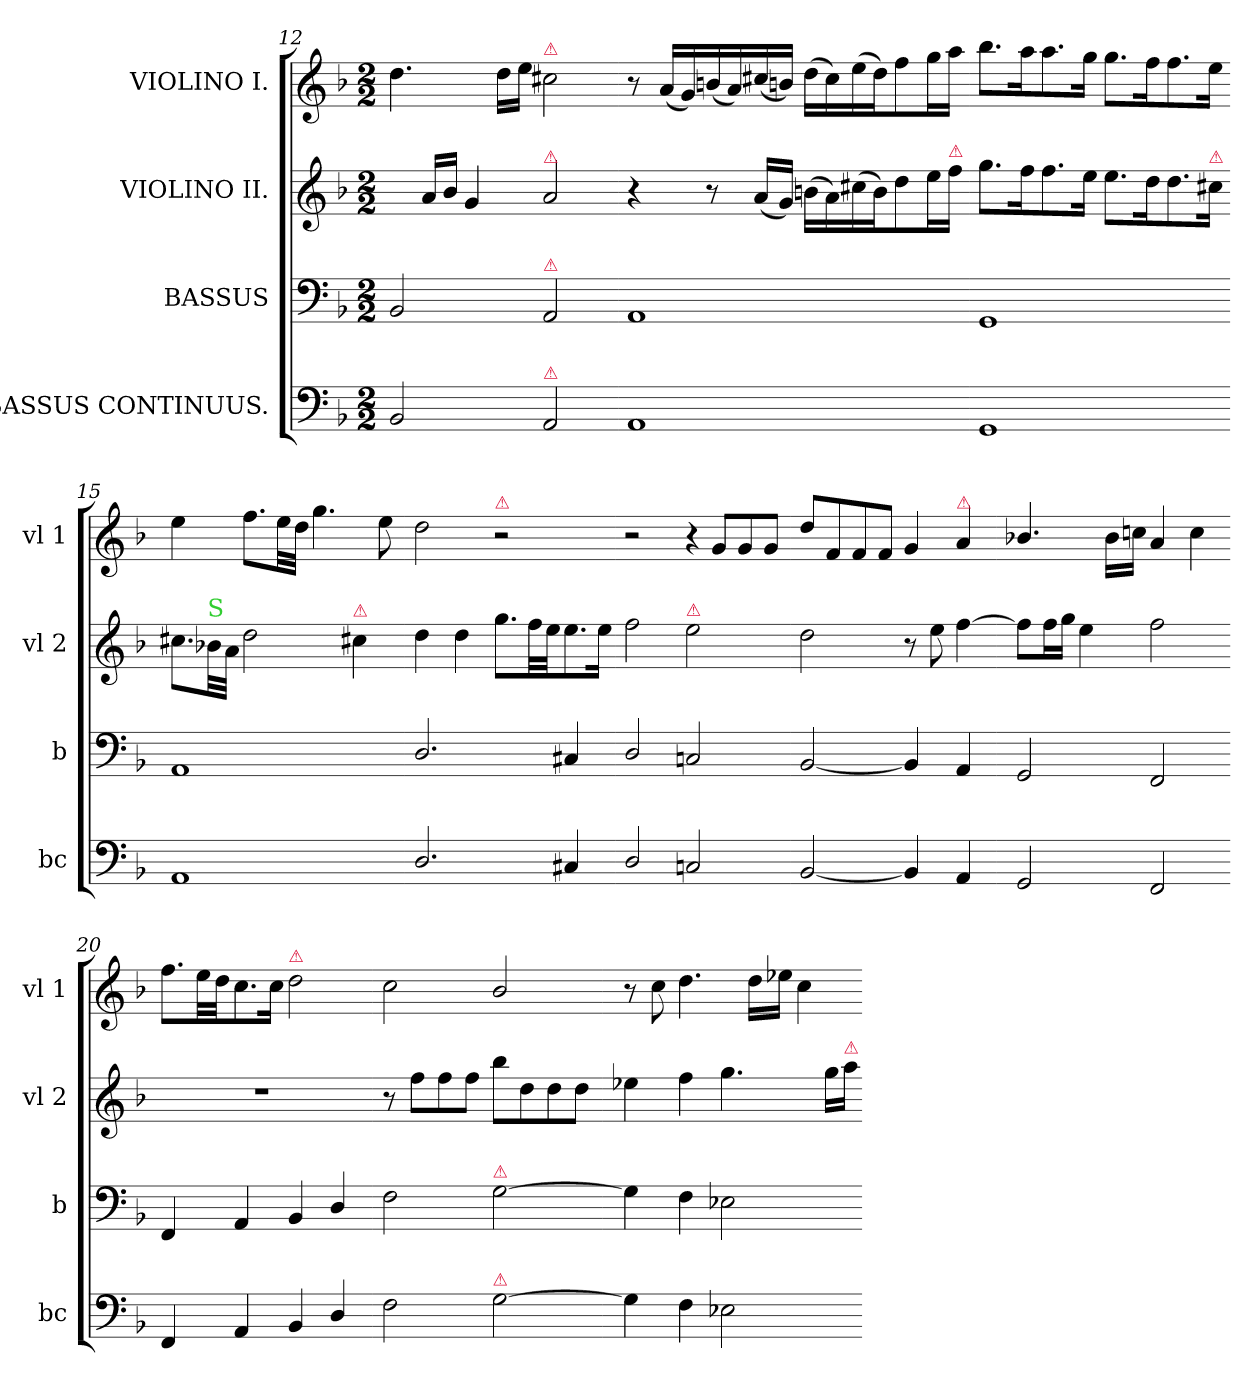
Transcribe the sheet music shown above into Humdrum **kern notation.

**kern	**kern	**kern	**kern
*part4	*part3	*part2	*part1
*staff4	*staff3	*staff2	*staff1
*I"BASSUS CONTINUUS.	*I"BASSUS	*I"VIOLINO II.	*I"VIOLINO I.
*I'bc	*I'b	*I'vl 2	*I'vl 1
*clefF4	*clefF4	*clefG2	*clefG2
*k[b-]	*k[b-]	*k[b-]	*k[b-]
*M2/2	*M2/2	*M2/2	*M2/2
=12	=12	=12	=12
2BB-/	2BB-/	8ryy	4.dd\
.	.	16a/LL	.
.	.	16b-/JJ	.
.	.	4g/	.
.	.	.	16dd\LL
.	.	.	16ee\JJ
!	!	!	!LO:TX:a:color=crimson:t=⚠
!	!	!LO:TX:a:color=crimson:t=⚠	!
!	!LO:TX:a:color=crimson:t=⚠	!	!
!LO:TX:a:color=crimson:t=⚠	!	!	!
2AA/	2AA/	2a/	2cc#X\
=13-	=13-	=13-	=13-
1AA	1AA	4r	8r
.	.	.	(16a/LL
.	.	.	16g/)
.	.	8r	(16bn/
.	.	.	16a/)
.	.	(16a/LL	(<16cc#X/
.	.	16g/JJ)	16bn/JJ)
.	.	(16bn\LL	(16dd\LL
.	.	16a\)	16cc#\)
.	.	(16cc#X\	(16ee\
.	.	16b\J)	16dd\J)
.	.	8dd\	8ff\
.	.	16ee\L	16gg\L
!	!	!LO:TX:a:color=crimson:t=⚠	!
.	.	16ff\JJ	16aa\JJ
=14-	=14-	=14-	=14-
1GG	1GG	8.gg\L	8.bb-\L
.	.	16ff\K	16aa\K
.	.	8.ff\	8.aa\
.	.	16ee\Jk	16gg\Jk
.	.	8.ee\L	8.gg\L
.	.	16dd\K	16ff\K
.	.	8.dd\	8.ff\
!	!	!LO:TX:a:color=crimson:t=⚠	!
.	.	16cc#X\Jk	16ee\Jk
=15-	=15-	=15-	=15-
1AA	1AA	8.cc#X\L	4ee\
!	!	!LO:TX:a:color=limegreen:t=S	!
.	.	32b-X\LL	.
.	.	32a\JJJ	.
.	.	2dd\	8.ff\L
.	.	.	32ee\LL
.	.	.	32dd\JJJ
.	.	.	4.gg\
!	!	!LO:TX:a:color=crimson:t=⚠	!
.	.	4cc#X\	.
.	.	.	8ee\
=16-	=16-	=16-	=16-
2.D/	2.D/	4dd\	2dd\
.	.	4dd\	.
!	!	!	!LO:TX:a:color=crimson:t=⚠
.	.	8.gg\L	2r
.	.	32ff\LL	.
.	.	32ee\JJ	.
4C#X/	4C#X/	8.ee\	.
.	.	16ee\Jk	.
=17-	=17-	=17-	=17-
2D/	2D/	2ff\	2r
!	!	!LO:TX:a:color=crimson:t=⚠	!
!	!	!	!LO:N:vis=4
2Cn/	2Cn/	2ee\	8r
.	.	.	8g/L
.	.	.	8g/
.	.	.	8g/J
=18-	=18-	=18-	=18-
[2BB-/	[2BB-/	2dd\	8dd/L
.	.	.	8f/
.	.	.	8f/
.	.	.	8f/J
4BB-/]	4BB-/]	8r	4g/
.	.	8ee\	.
!	!	!	!LO:TX:a:color=crimson:t=⚠
4AA/	4AA/	[4ff\	4a/
=19-	=19-	=19-	=19-
2GG/	2GG/	8ff\L]	4.b-X/
.	.	16ff\L	.
.	.	16gg\JJ	.
.	.	4ee\	.
.	.	.	16b-\LL
.	.	.	16ccn\JJ
2FF/	2FF/	2ff\	4a/
.	.	.	4cc\
=20-	=20-	=20-	=20-
4FF/	4FF/	1r	8.ff\L
.	.	.	32ee\LL
.	.	.	32dd\JJ
4AA/	4AA/	.	8.cc\
.	.	.	16cc\Jk
!	!	!	!LO:TX:a:color=crimson:t=⚠
4BB-/	4BB-/	.	2dd\
4D/	4D/	.	.
=21-	=21-	=21-	=21-
2F\	2F\	8r	2cc\
.	.	8ff\L	.
.	.	8ff\	.
.	.	8ff\J	.
!	!LO:TX:a:color=crimson:t=⚠	!	!
!LO:TX:a:color=crimson:t=⚠	!	!	!
[2G\	[2G\	8bb-\L	2b-/
.	.	8dd\	.
.	.	8dd\	.
.	.	8dd\J	.
=22-	=22-	=22-	=22-
4G\]	4G\]	4ee-X\	8r
.	.	.	8cc\
4F\	4F\	4ff\	4.dd\
2E-X\	2E-X\	4.gg\	.
.	.	.	16dd\LL
.	.	.	16ee-X\JJ
.	.	.	4cc\
.	.	16gg\LL	.
!	!	!LO:TX:a:color=crimson:t=⚠	!
.	.	16aa\JJ	.
=-	=-	=-	=-
*-	*-	*-	*-
